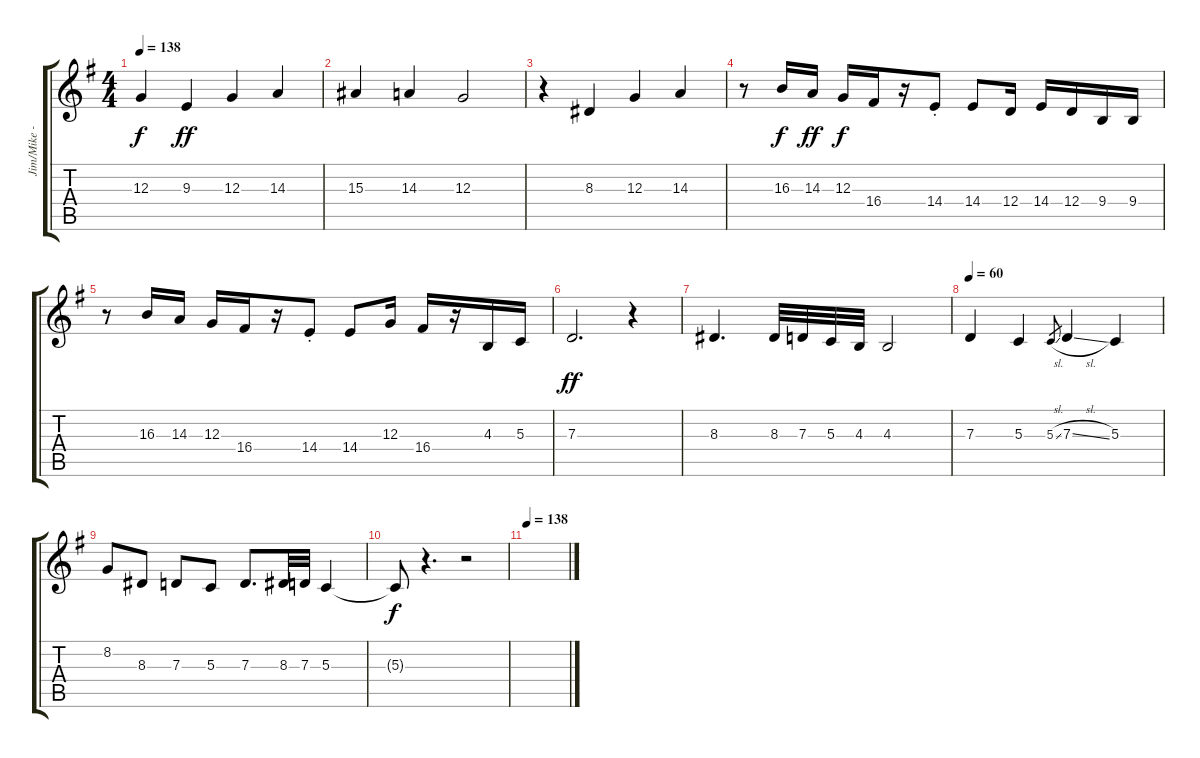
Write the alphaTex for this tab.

\track ("Jim/Mike - Alto Sax" "Jim/Mike -") {instrument altosax}
\staff {score tabs}
\tuning (E4 B3 G3 D3 A2 E2) {hide}
\ts (4 4)
\tempo 138
\clef g2
\ks g
12.3{t}.4{dy f} 9.3.4{dy ff} 12.3.4 14.3.4 |
15.3.4 14.3.4 12.3.2 |
r.4 8.3.4 12.3.4 14.3.4 |
r.8 16.3.16{dy f} 14.3.16{dy ff} 12.3.16{dy f} 16.4.16 r.16 14.4{st}.8 14.4.8 12.4.16 14.4.16 12.4.16 9.4.16 9.4.16 |
r.8 16.3.16 14.3.16 12.3.16 16.4.16 r.16 14.4{st}.8 14.4.8 12.3.16 16.4.16 r.16 4.3.16 5.3.16 |
7.3.2{d dy ff} r.4 |
8.3.4{d} 8.3.32 7.3.32 5.3.32 4.3.32 4.3.2 |
\tempo 60
7.3.4 5.3.4 5.3{sl}.8{gr} 7.3{sl}.4 5.3.4 |
8.2.8 8.3.8 7.3.8 5.3.8 7.3.8{d} 8.3.32 7.3.32 5.3.4 |
5.3{t}.8{dy f} r.4{d} r.2 |
\tempo 138
